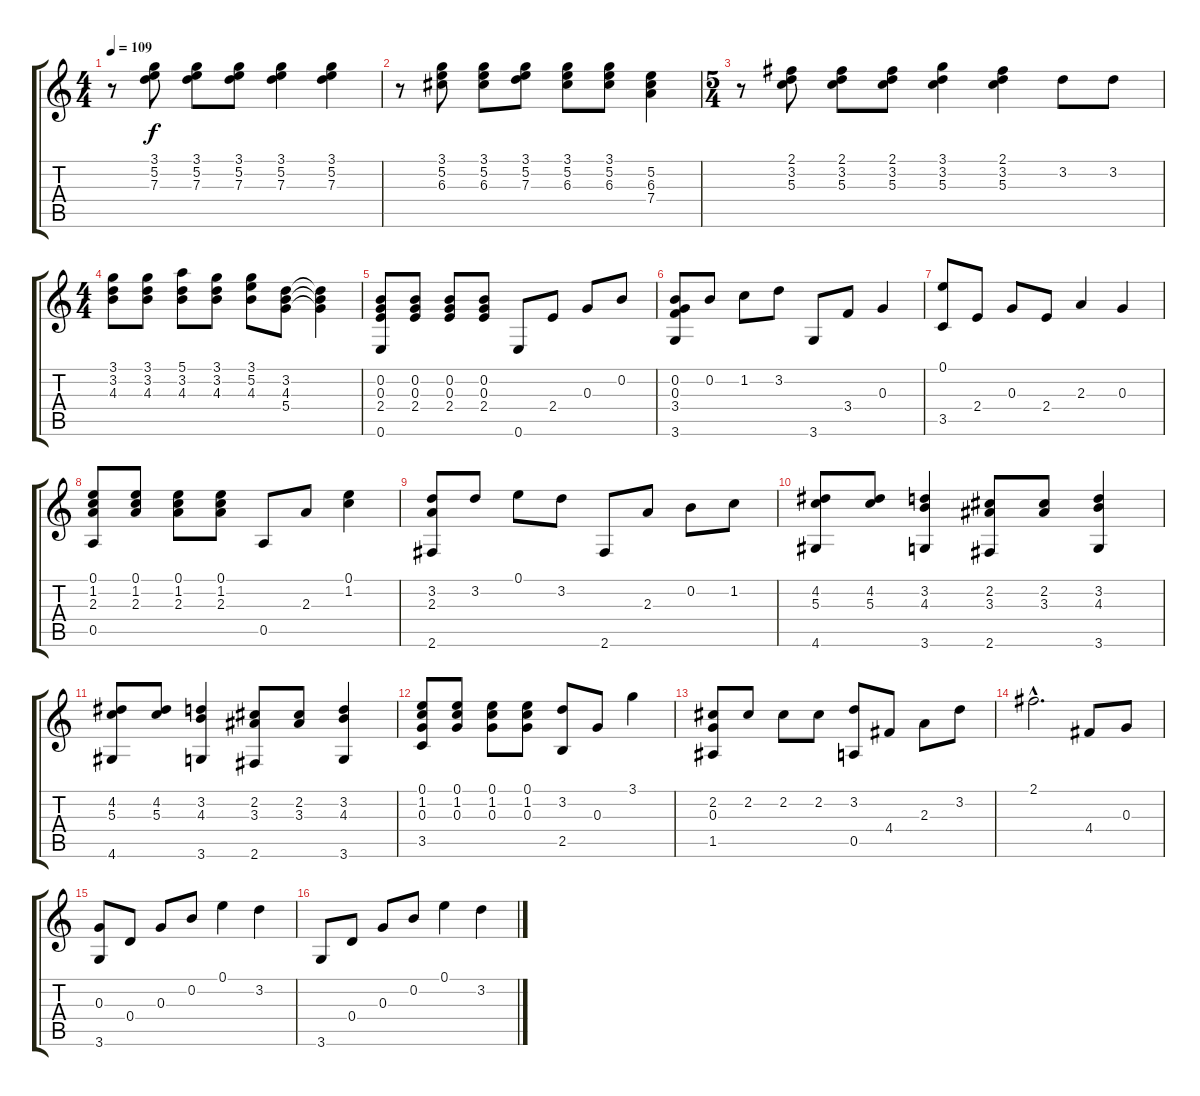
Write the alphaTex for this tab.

\track "" {instrument acousticguitarnylon}
\staff {score tabs}
\tuning (E4 B3 G3 D3 A2 E2) {hide}
\ts (4 4)
\tempo 109
\clef g2
\ks c
r.8{dy f instrument acousticguitarnylon} (3.1 5.2 7.3).8 (3.1 5.2 7.3).8 (3.1 5.2 7.3).8 (3.1 5.2 7.3).4 (3.1 5.2 7.3).4 |
r.8 (3.1 5.2 6.3).8 (3.1 5.2 6.3).8 (3.1 5.2 7.3).8 (3.1 5.2 6.3).8 (3.1 5.2 6.3).8 (5.2 6.3 7.4).4 |
\ts (5 4)
r.8 (2.1 3.2 5.3).8 (2.1 3.2 5.3).8 (2.1 3.2 5.3).8 (3.1 3.2 5.3).4 (2.1 3.2 5.3).4 3.2.8 3.2.8 |
\ts (4 4)
(3.1 3.2 4.3).8 (3.1 3.2 4.3).8 (5.1 3.2 4.3).8 (3.1 3.2 4.3).8 (3.1 5.2 4.3).8 (3.2 4.3 5.4).8 (3.2{t} 4.3{t} 5.4{t}).4 |
(0.2 0.3 2.4 0.6).8 (0.2 0.3 2.4).8 (0.2 0.3 2.4).8 (0.2 0.3 2.4).8 0.6.8 2.4.8 0.3.8 0.2.8 |
(0.2 0.3 3.4 3.6).8 0.2.8 1.2.8 3.2.8 3.6.8 3.4.8 0.3.4 |
(0.1 3.5).8 2.4.8 0.3.8 2.4.8 2.3.4 0.3.4 |
(0.1 1.2 2.3 0.5).8 (0.1 1.2 2.3).8 (0.1 1.2 2.3).8 (0.1 1.2 2.3).8 0.5.8 2.3.8 (0.1 1.2).4 |
(3.2 2.3 2.6).8 3.2.8 0.1.8 3.2.8 2.6.8 2.3.8 0.2.8 1.2.8 |
(4.2 5.3 4.6).8 (4.2 5.3).8 (3.2 4.3 3.6).4 (2.2 3.3 2.6).8 (2.2 3.3).8 (3.2 4.3 3.6).4 |
(4.2 5.3 4.6).8 (4.2 5.3).8 (3.2 4.3 3.6).4 (2.2 3.3 2.6).8 (2.2 3.3).8 (3.2 4.3 3.6).4 |
(0.1 1.2 0.3 3.5).8 (0.1 1.2 0.3).8 (0.1 1.2 0.3).8 (0.1 1.2 0.3).8 (3.2 2.5).8 0.3.8 3.1.4 |
(2.2 0.3 1.5).8 2.2.8 2.2.8 2.2.8 (3.2 0.5).8 4.4.8 2.3.8 3.2.8 |
2.1{hac}.2{d} 4.4.8 0.3.8 |
(0.3 3.6).8 0.4.8 0.3.8 0.2.8 0.1.4 3.2.4 |
3.6.8 0.4.8 0.3.8 0.2.8 0.1.4 3.2.4
